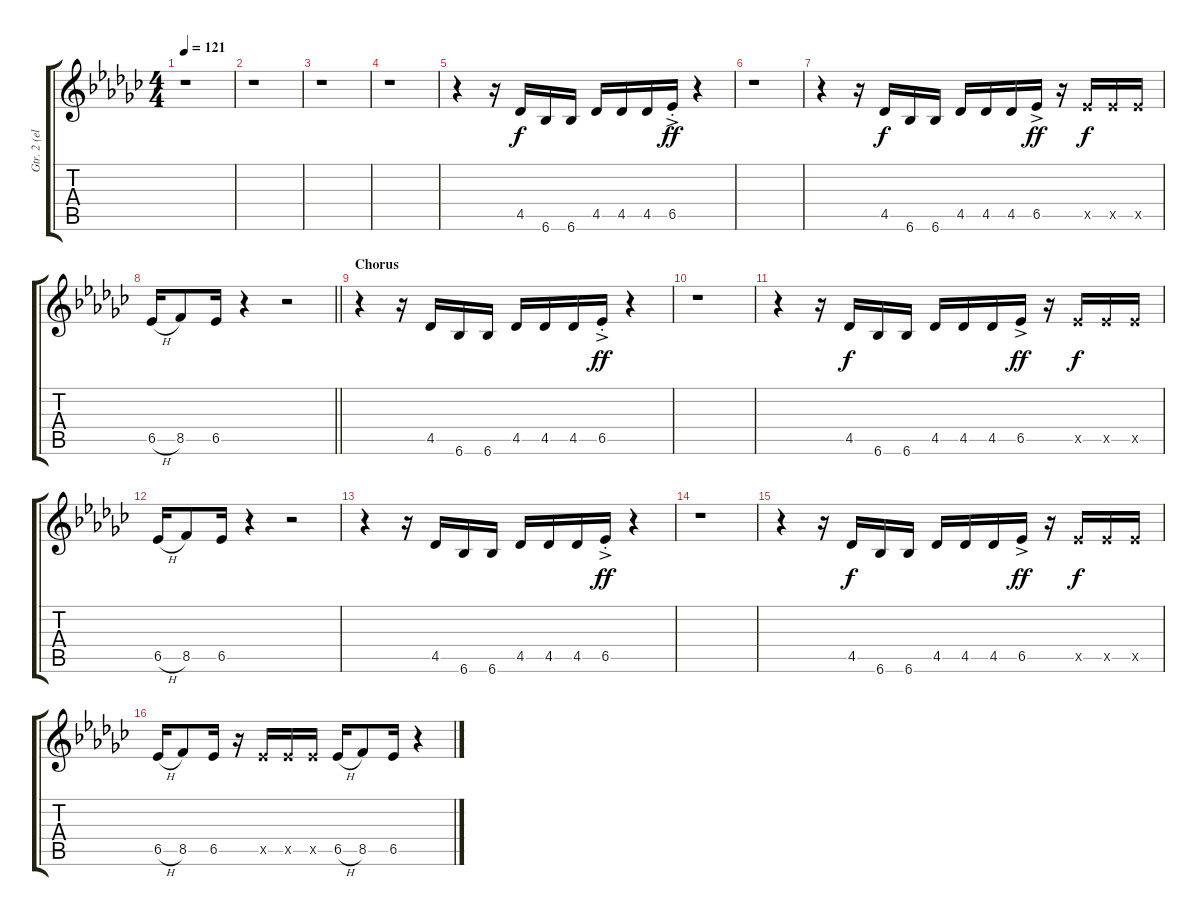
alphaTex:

\track ("Gtr. 2 (elec.)" "Gtr. 2 (el") {instrument electricguitarclean}
\staff {score tabs}
\tuning (E4 B3 G3 D3 A2 E2) {hide}
\ts (4 4)
\tempo 121
\clef g2
\ks ebminor
r.1{dy f} |
r.1 |
r.1 |
r.1 |
r.4 r.16 4.5.16 6.6.16 6.6.16 4.5.16 4.5.16 4.5.16 6.5{ac st}.16{dy ff} r.4 |
r.1 |
r.4 r.16 4.5.16{dy f} 6.6.16 6.6.16 4.5.16 4.5.16 4.5.16 6.5{ac}.16{dy ff} r.16 6.5{x}.16{dy f} 6.5{x}.16 6.5{x}.16 |
\barLineRight lightlight
6.5{h}.16 8.5.8 6.5.16 r.4 r.2 |
\section ("" "Chorus")
r.4 r.16 4.5.16 6.6.16 6.6.16 4.5.16 4.5.16 4.5.16 6.5{ac st}.16{dy ff} r.4 |
r.1 |
r.4 r.16 4.5.16{dy f} 6.6.16 6.6.16 4.5.16 4.5.16 4.5.16 6.5{ac}.16{dy ff} r.16 6.5{x}.16{dy f} 6.5{x}.16 6.5{x}.16 |
6.5{h}.16 8.5.8 6.5.16 r.4 r.2 |
r.4 r.16 4.5.16 6.6.16 6.6.16 4.5.16 4.5.16 4.5.16 6.5{ac st}.16{dy ff} r.4 |
r.1 |
r.4 r.16 4.5.16{dy f} 6.6.16 6.6.16 4.5.16 4.5.16 4.5.16 6.5{ac}.16{dy ff} r.16 6.5{x}.16{dy f} 6.5{x}.16 6.5{x}.16 |
6.5{h}.16 8.5.8 6.5.16 r.16 6.5{x}.16 6.5{x}.16 6.5{x}.16 6.5{h}.16 8.5.8 6.5.16 r.4
